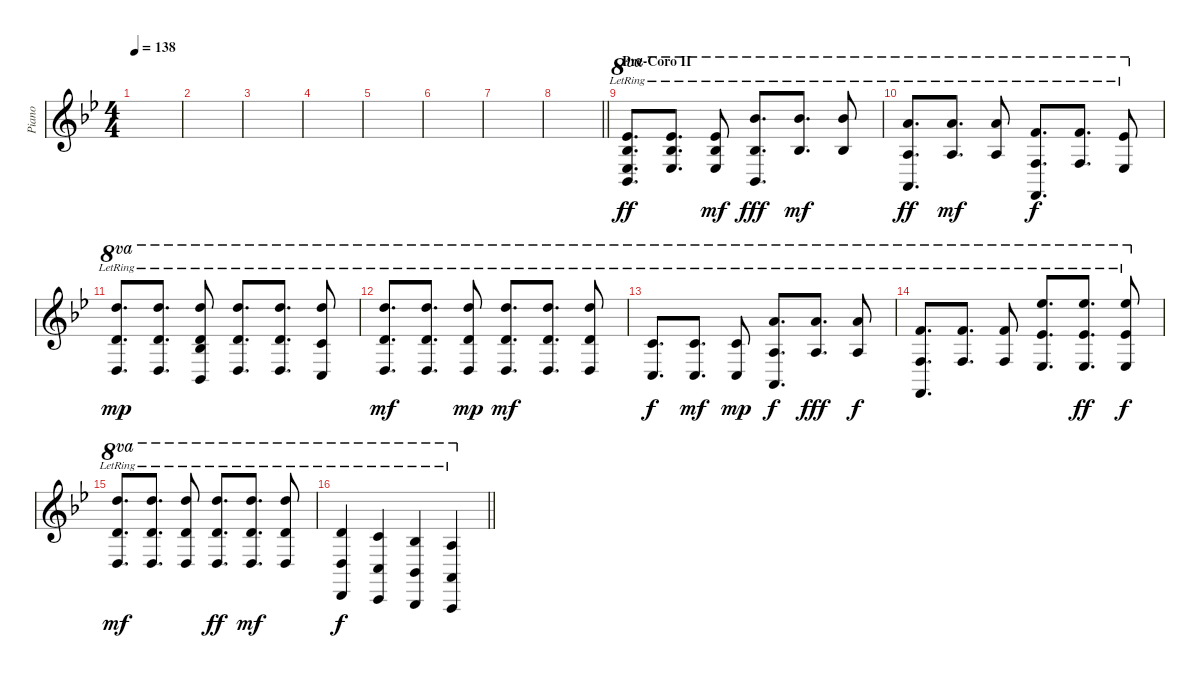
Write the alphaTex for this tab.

\track ("Piano" "Piano") {instrument brightacousticpiano}
\staff {score}
\tuning (E4 B3 G3 D3 A2 E2) {hide}
\ts (4 4)
\tempo 138
\clef g2
\ks bb
|
|
|
|
|
|
|
\barLineRight lightlight
|
\section ("" "Pre-Coro II")
(11.1{lr} 11.2{lr} 13.4{lr} 13.5{lr}).8{d ot 8va dy ff} (11.1{lr} 11.2{lr} 13.4{lr}).8{d ot 8va} (11.1{lr} 11.2{lr} 13.4{lr}).8{ot 8va dy mf} (18.1{lr} 15.3{lr} 18.6{lr}).8{d ot 8va dy fff} (18.1{lr} 20.4{lr}).8{d ot 8va dy mf} (18.1{lr} 20.4{lr}).8{ot 8va} |
(17.1{lr} 19.4{lr} 17.6{lr}).8{d ot 8va dy ff} (17.1{lr} 19.4{lr}).8{d ot 8va dy mf} (17.1{lr} 19.4{lr}).8{ot 8va} (13.1{lr} 15.4{lr} 13.6{lr}).8{d ot 8va dy f} (13.1{lr} 15.4{lr}).8{d ot 8va} (11.1{lr} 13.4{lr}).8{ot 8va} |
(22.1{lr} 19.3{lr} 22.6{lr}).8{d ot 8va dy mp} (22.1{lr} 24.4{lr} 22.6{lr}).8{d ot 8va} (22.1{lr} 19.3{lr} 20.4{lr} 18.6{lr}).8{ot 8va} (22.1{lr} 24.4{lr} 22.6{lr}).8{d ot 8va} (22.1{lr} 24.4{lr} 22.6{lr}).8{d ot 8va} (22.1{lr} 22.4{lr} 20.6{lr}).8{ot 8va} |
(22.1{lr} 24.4{lr} 22.6{lr}).8{d ot 8va dy mf} (22.1{lr} 24.4{lr} 22.6{lr}).8{d ot 8va} (22.1{lr} 24.4{lr} 22.6{lr}).8{ot 8va dy mp} (22.1{lr} 24.4{lr} 22.6{lr}).8{d ot 8va dy mf} (22.1{lr} 24.4{lr} 22.6{lr}).8{d ot 8va} (22.1{lr} 24.4{lr} 22.6{lr}).8{ot 8va} |
(22.4{lr} 20.6{lr}).8{d ot 8va dy f} (22.4{lr} 20.6{lr}).8{d ot 8va dy mf} (22.4{lr} 20.6{lr}).8{ot 8va dy mp} (17.1{lr} 19.4{lr} 17.6{lr}).8{d ot 8va dy f} (17.1{lr} 19.4{lr}).8{d ot 8va dy fff} (17.1{lr} 19.4{lr}).8{ot 8va dy f} |
(13.1{lr} 15.4{lr} 13.6{lr}).8{d ot 8va} (13.1{lr} 15.4{lr}).8{d ot 8va} (13.1{lr} 15.4{lr}).8{ot 8va} (23.1{lr} 20.3{lr} 23.6{lr}).8{d ot 8va} (23.1{lr} 20.3{lr} 23.6{lr}).8{d ot 8va dy ff} (23.1{lr} 20.3{lr} 23.6{lr}).8{ot 8va dy f} |
(22.1{lr} 24.4{lr} 22.6{lr}).8{d ot 8va dy mf} (22.1{lr} 24.4{lr} 22.6{lr}).8{d ot 8va} (22.1{lr} 24.4{lr} 22.6{lr}).8{ot 8va} (22.1{lr} 24.4{lr} 22.6{lr}).8{d ot 8va dy ff} (22.1{lr} 24.4{lr} 22.6{lr}).8{d ot 8va dy mf} (22.1{lr} 24.4{lr} 22.6{lr}).8{ot 8va} |
\barLineRight lightlight
(19.3{lr} 0.4{lr} 17.5{lr}).4{ot 8va dy f} (8.1{lr} 10.4{lr} 8.6{lr}).4{ot 8va} (6.1{lr} 8.4{lr} 6.6{lr}).4{ot 8va} (5.1{lr} 7.4{lr} 5.6{lr}).4{ot 8va}
